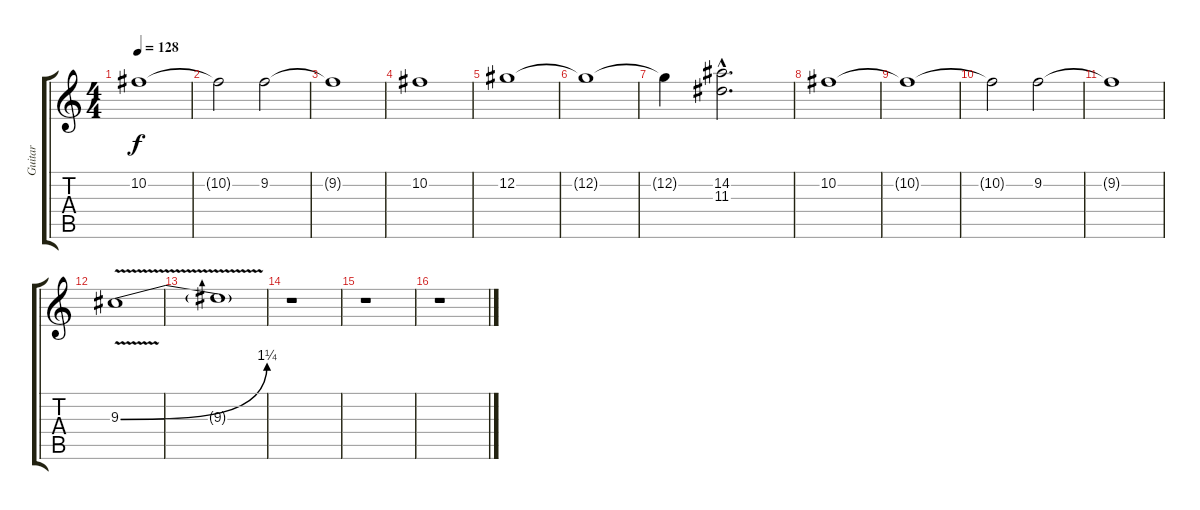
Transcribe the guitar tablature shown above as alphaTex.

\track ("Guitar" "Guitar") {instrument electricguitarclean}
\staff {score tabs}
\tuning (Db4 Ab3 E3 B2 Gb2 Db2) {hide}
\ts (4 4)
\tempo 128
\clef g2
\ks c
10.2{t}.1{dy f} |
10.2{t}.2{volume 6} 9.2.2{volume 4} |
9.2{t}.1{volume 5} |
10.2.1{volume 4} |
12.2.1{volume 5} |
12.2{t}.1 |
12.2{t}.4 (14.2{hac} 11.3{hac}).2{d volume 5} |
10.2.1{volume 6 instrument choiraahs} |
10.2{t}.1 |
10.2{t}.2{volume 6} 9.2.2{volume 4} |
9.2{t}.1{volume 5} |
9.3{be (bend 0 0 60 5) v}.1 |
9.3{t}.1 |
r.1 |
r.1 |
r.1
